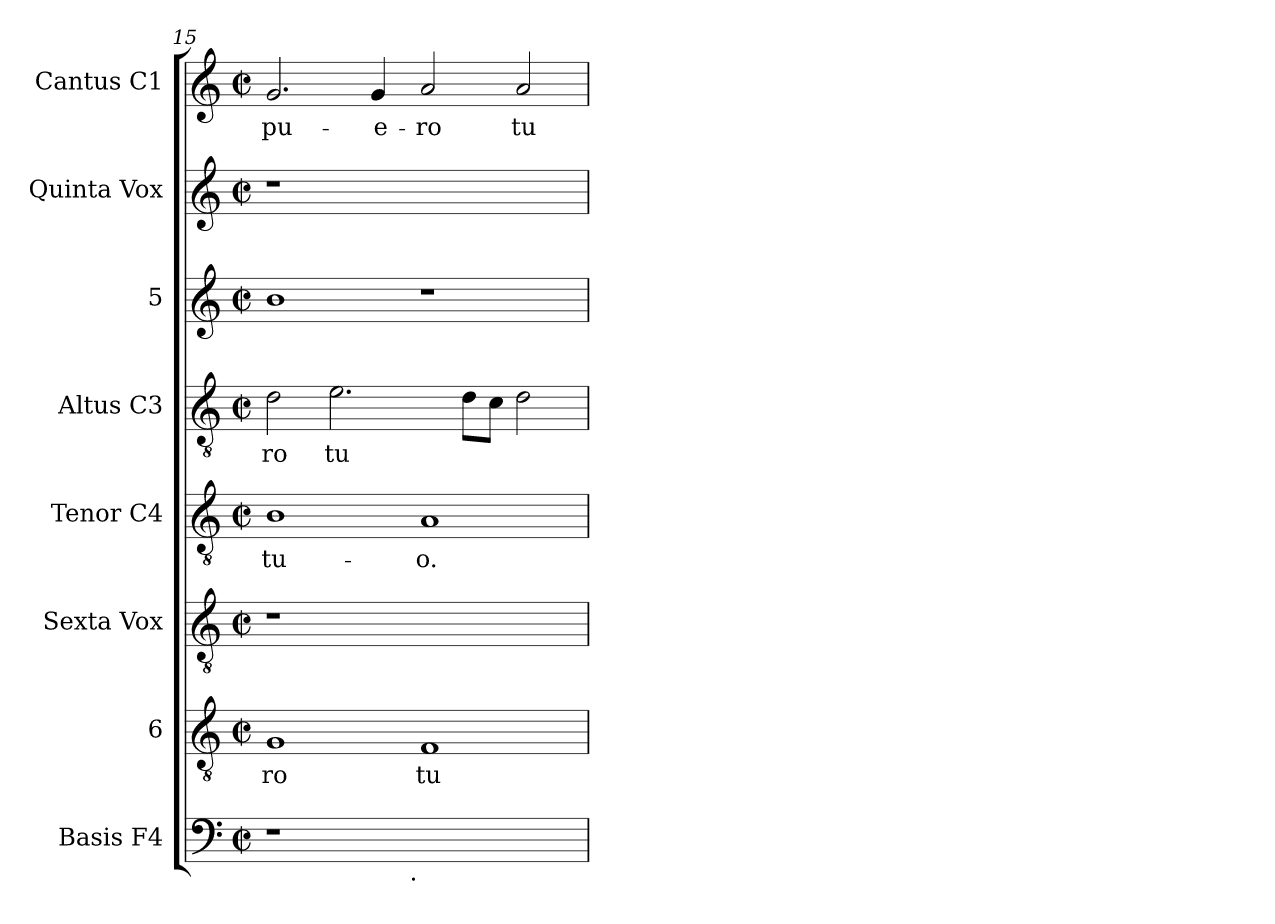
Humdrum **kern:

**kern	**kern	**text	**kern	**kern	**text	**kern	**text	**kern	**text	**kern	**kern	**text
*part8	*part7	*part7	*part6	*part5	*part5	*part4	*part4	*part3	*part3	*part2	*part1	*part1
*staff8	*staff7	*staff7	*staff6	*staff5	*staff5	*staff4	*staff4	*staff3	*staff3	*staff2	*staff1	*staff1
*I"Basis  F4	*I"6	*	*I"Sexta  Vox	*I"Tenor  C4	*	*I"Altus  C3	*	*I"5	*	*I"Quinta  Vox	*I"Cantus  C1	*
*I'B	*	*	*	*I'T	*	*I'A	*	*	*	*	*I'C	*
*clefF4	*clefGv2	*	*clefGv2	*clefGv2	*	*clefGv2	*	*clefG2	*	*clefG2	*clefG2	*
*k[]	*k[]	*	*k[]	*k[]	*	*k[]	*	*k[]	*	*k[]	*k[]	*
*C:	*C:	*	*C:	*C:	*	*C:	*	*C:	*	*C:	*C:	*
*M2/2	*M2/2	*	*M2/2	*M2/2	*	*M2/2	*	*M2/2	*	*M2/2	*M2/2	*
*met(c|)	*met(c|)	*	*met(c|)	*met(c|)	*	*met(c|)	*	*met(c|)	*	*met(c|)	*met(c|)	*
=15	=15	=15	=15	=15	=15	=15	=15	=15	=15	=15	=15	=15
!	!	!LO:LY:b:cj	!	!	!LO:LY:b:cj	!	!LO:LY:b:cj	!	!LO:LY:b:cj	!	!	!LO:LY:b:cj
*^	*	*	*	*	*	*	*	*	*	*	*	*
1r	2ryy	1G	-ro	1r	1B	tu-	2d\	-ro	1b	.	1r	2.g/	pu-
!	!	!	!	!	!	!	!	!LO:LY:b:cj	!	!	!	!	!
.	4...ryy	.	.	.	.	.	2.e\	tu-	.	.	.	.	.
!	!	!	!	!	!	!	!	!	!	!	!	!	!LO:LY:b:cj
.	.	.	.	.	.	.	.	.	.	.	.	4g/	-e-
!	!LO:TX:b:t=.	!	!	!	!	!	!	!	!	!	!	!	!
.	1ryy	.	.	.	.	.	.	.	.	.	.	.	.
!	!	!	!LO:LY:b:cj	!	!	!LO:LY:b:cj	!	!	!	!	!	!	!LO:LY:b:cj
1ryy	.	1F	tu-	1ryy	1A	-o.	.	.	1r	.	1ryy	2a/	-ro
!	!	!	!	!	!	!	!	!LO:LY:b:cj	!	!	!	!	!
.	.	.	.	.	.	.	8d\L	--	.	.	.	.	.
!	!	!	!	!	!	!	!	!LO:LY:b:cj	!	!	!	!	!
.	.	.	.	.	.	.	8c\J	--	.	.	.	.	.
!	!	!	!	!	!	!	!	!LO:LY:b:cj	!	!	!	!	!LO:LY:b:cj
.	.	.	.	.	.	.	2d\	--	.	.	.	2a/	tu-
.	32ryy	.	.	.	.	.	.	.	.	.	.	.	.
*v	*v	*	*	*	*	*	*	*	*	*	*	*	*
=	=	=	=	=	=	=	=	=	=	=	=	=
*-	*-	*-	*-	*-	*-	*-	*-	*-	*-	*-	*-	*-
